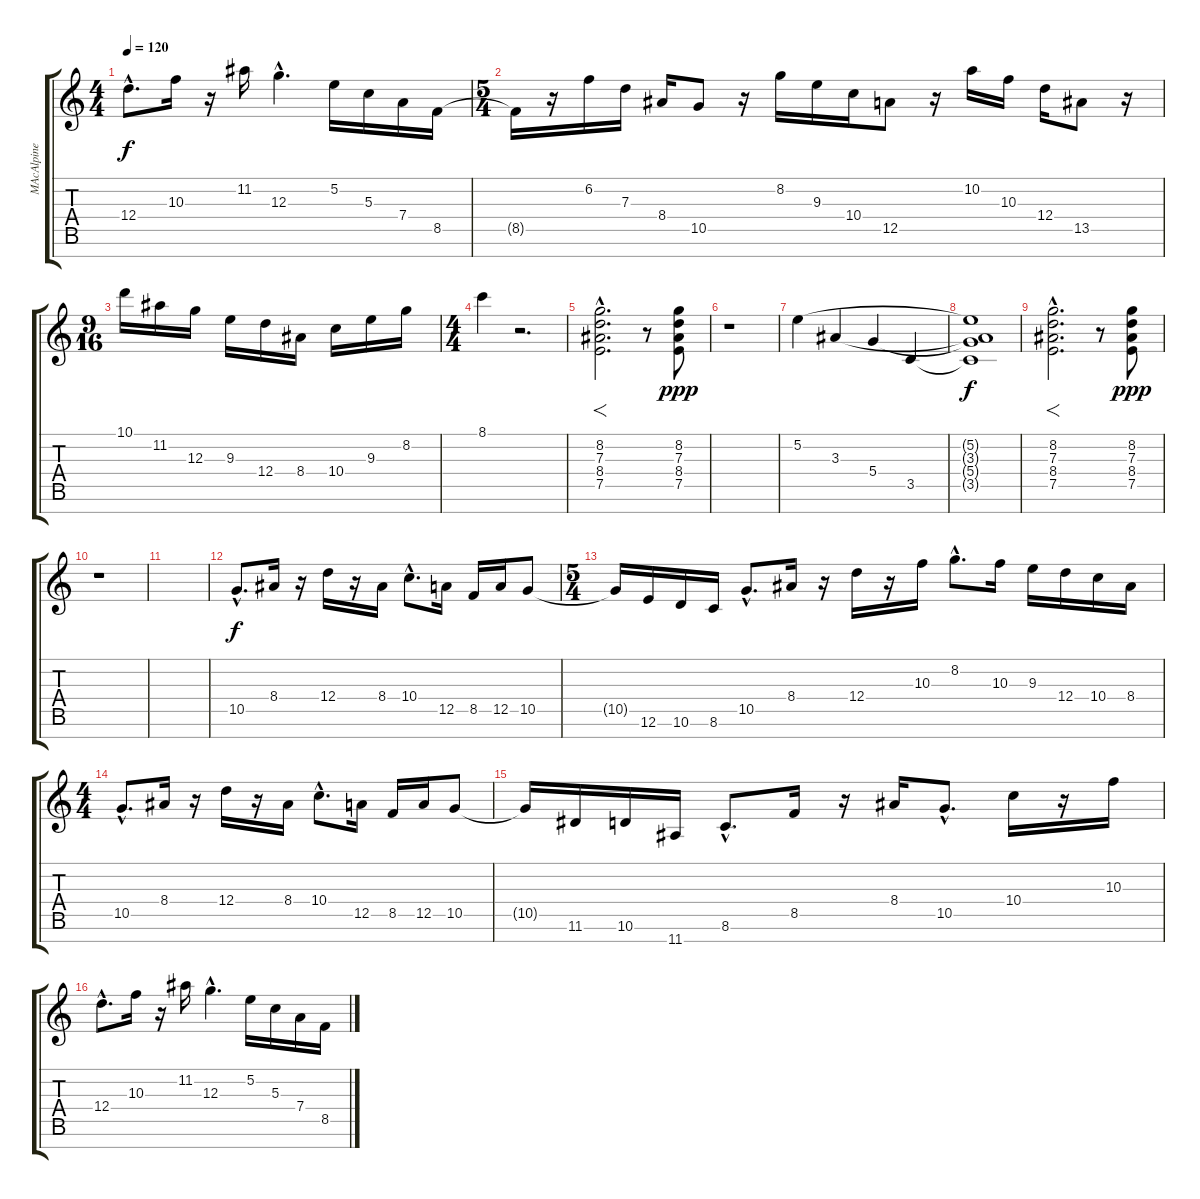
\track ("MAcAlpine Guitar" "MAcAlpine ") {instrument overdrivenguitar}
\staff {score tabs}
\tuning (E4 B3 G3 D3 A2 E2 B1) {hide}
\ts (4 4)
\tempo 120
\clef g2
\ks c
12.4{hac}.8{d dy f} 10.3.16 r.16 11.2.16 12.3{hac}.4{d} 5.2.16 5.3.16 7.4.16 8.5.16 |
\ts (5 4)
8.5{t}.16 r.16 6.2.16 7.3.16 8.4.16 10.5.8 r.16 8.2.16 9.3.16 10.4.16 12.5.8 r.16 10.2.16 10.3.16 12.4.16 13.5.8 r.16 |
\ts (9 16)
10.1.16 11.2.16 12.3.16 9.3.16 12.4.16 8.4.16 10.4.16 9.3.16 8.2.16 |
\ts (4 4)
8.1.4 r.2{d} |
(8.2{hac} 7.3{hac} 8.4{hac} 7.5{hac}).2{f d instrument electricguitarjazz} r.8 (8.2 7.3 8.4 7.5).8{dy ppp} |
r.1 |
5.2.4 3.3.4 5.4.4 3.5.4 |
(5.2{t} 3.3{t} 5.4{t} 3.5{t}).1{dy f} |
(8.2{hac} 7.3{hac} 8.4{hac} 7.5{hac}).2{f d instrument electricguitarjazz} r.8 (8.2 7.3 8.4 7.5).8{dy ppp} |
r.1 |
|
10.5{hac}.8{d dy f} 8.4.16 r.16 12.4.16 r.16 8.4.16 10.4{hac}.8{d} 12.5.16 8.5.16 12.5.16 10.5.8 |
\ts (5 4)
10.5{t}.16 12.6.16 10.6.16 8.6.16 10.5{hac}.8{d} 8.4.16 r.16 12.4.16 r.16 10.3.16 8.2{hac}.8{d} 10.3.16 9.3.16 12.4.16 10.4.16 8.4.16 |
\ts (4 4)
10.5{hac}.8{d} 8.4.16 r.16 12.4.16 r.16 8.4.16 10.4{hac}.8{d} 12.5.16 8.5.16 12.5.16 10.5.8 |
10.5{t}.16 11.6.16 10.6.16 11.7.16 8.6{hac}.8{d} 8.5.16 r.16 8.4.16 10.5{hac}.8{d} 10.4.16 r.16 10.3.16 |
12.4{hac}.8{d} 10.3.16 r.16 11.2.16 12.3{hac}.4{d} 5.2.16 5.3.16 7.4.16 8.5.16
